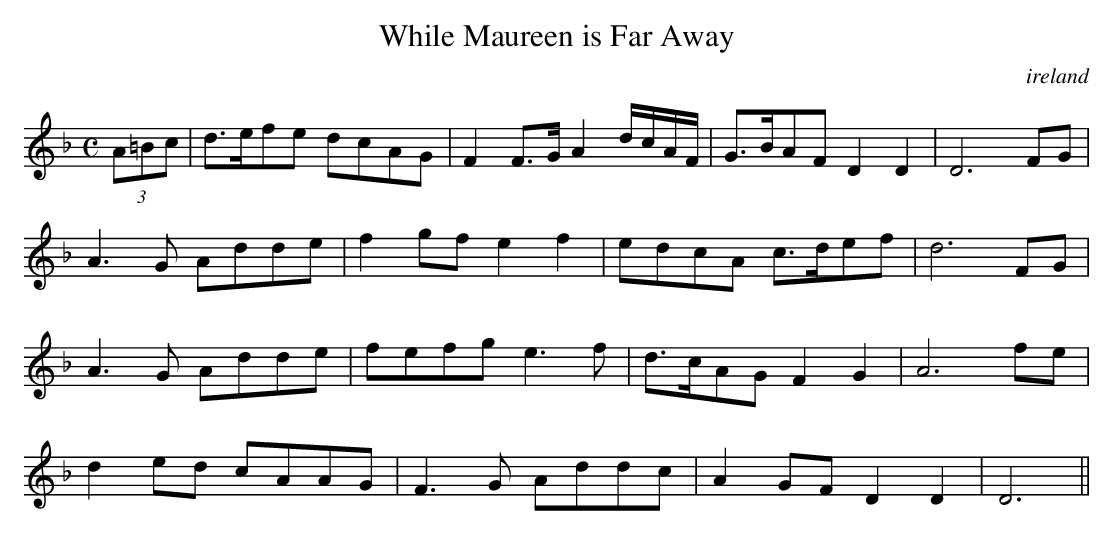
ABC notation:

X:1
T:While Maureen is Far Away
O:ireland
L:1/8
M:C
K:F
(3A=Bc|d>efe dcAG|F2 F>G A2 d/c/A/F/|G>BAF D2 D2|D6 FG|
A3 G Adde|f2 gf e2 f2|edcA c>def|d6 FG|
A3 G Adde|fefg e3 f|d>cAG F2 G2|A6 fe|
d2 ed cAAG|F3 G Addc|A2 GF D2 D2|D6||
